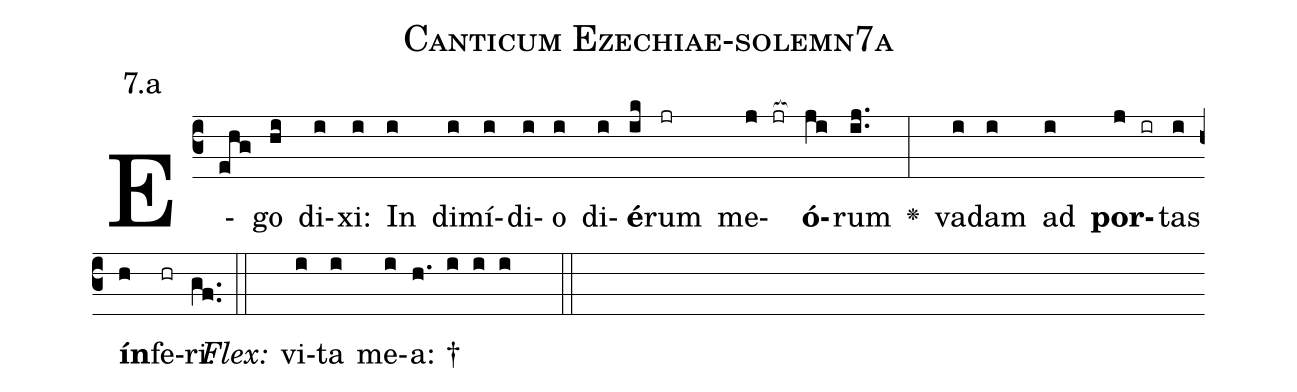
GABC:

name: Canticum Ezechiae-solemn7a;
annotation: 7.a;
%%
(c3)E(ehg)go(hi) di(i)xi:(i) In(i) di(i)mí(i)di(i)o(i) di(i)<b>é</b>(ik)rum(jr) me(j jr[ocb:1{])<b>ó</b>(ji[ocb:0}])rum(ij..) <v>\greheightstar</v>(:) va(i)dam(i) ad(i) <b>por</b>(j ir)tas(i) <b>ín</b>(h)fe(hr)ri.(gf..) (::)
<i>Flex:</i>()  vi(i)ta(i) me(i)a: †(h. i i i  ::)

%E(i) u(i) o(j) u(i) a(h) e.(gf..) (::)
